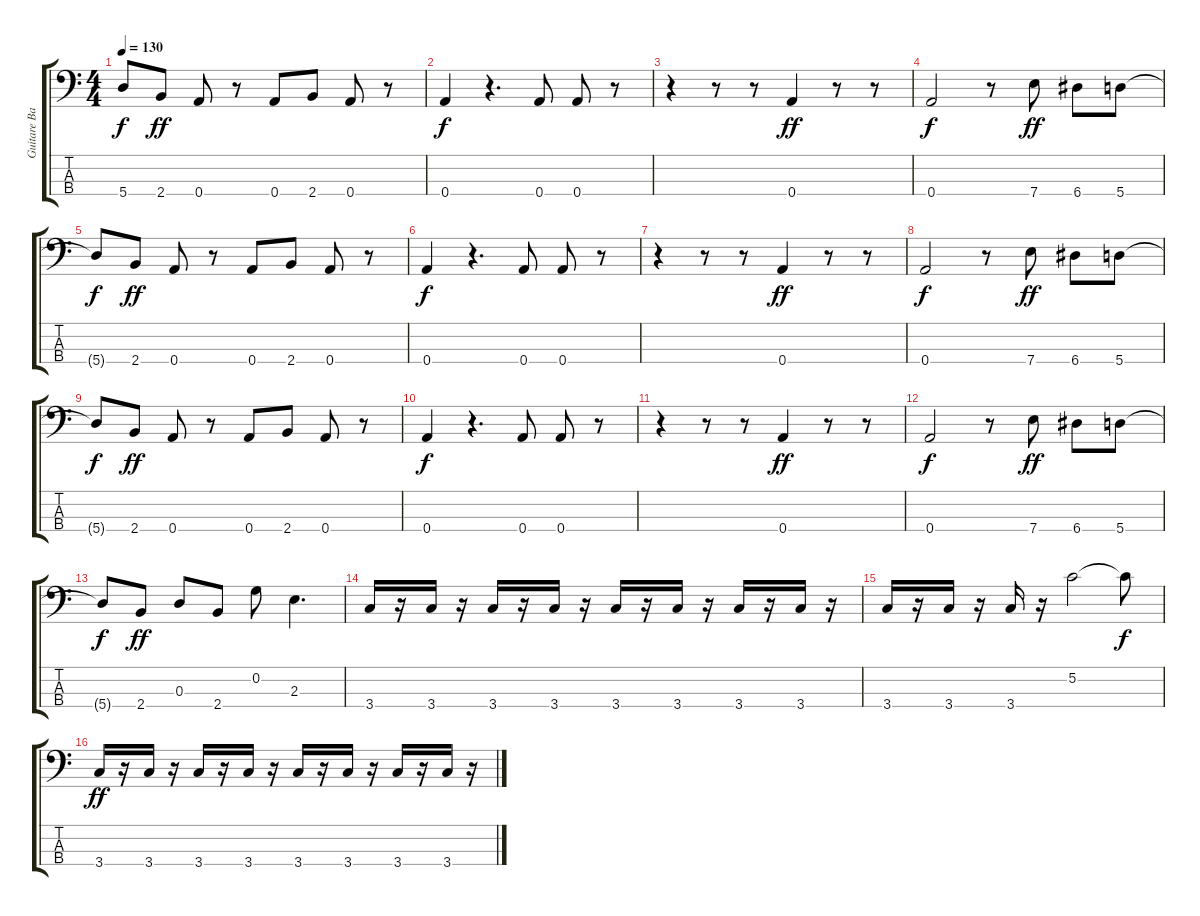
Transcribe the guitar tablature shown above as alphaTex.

\track ("Guitare Basse" "Guitare Ba") {instrument electricbassfinger}
\staff {score tabs}
\tuning (C-1 G2 D2 A1) {hide}
\ts (4 4)
\tempo 130
\clef f4
\ks c
5.4{t}.8{dy f} 2.4.8{dy ff} 0.4.8 r.8 0.4.8 2.4.8 0.4.8 r.8 |
0.4.4{dy f} r.4{d} 0.4.8 0.4.8 r.8 |
r.4 r.8 r.8 0.4.4{dy ff} r.8 r.8 |
0.4.2{dy f} r.8 7.4.8{dy ff} 6.4.8 5.4.8 |
5.4{t}.8{dy f} 2.4.8{dy ff} 0.4.8 r.8 0.4.8 2.4.8 0.4.8 r.8 |
0.4.4{dy f} r.4{d} 0.4.8 0.4.8 r.8 |
r.4 r.8 r.8 0.4.4{dy ff} r.8 r.8 |
0.4.2{dy f} r.8 7.4.8{dy ff} 6.4.8 5.4.8 |
5.4{t}.8{dy f} 2.4.8{dy ff} 0.4.8 r.8 0.4.8 2.4.8 0.4.8 r.8 |
0.4.4{dy f} r.4{d} 0.4.8 0.4.8 r.8 |
r.4 r.8 r.8 0.4.4{dy ff} r.8 r.8 |
0.4.2{dy f} r.8 7.4.8{dy ff} 6.4.8 5.4.8 |
5.4{t}.8{dy f} 2.4.8{dy ff} 0.3.8 2.4.8 0.2.8 2.3.4{d} |
3.4.16 r.16 3.4.16 r.16 3.4.16 r.16 3.4.16 r.16 3.4.16 r.16 3.4.16 r.16 3.4.16 r.16 3.4.16 r.16 |
3.4.16 r.16 3.4.16 r.16 3.4.16 r.16 5.2.2 5.2{t}.8{dy f} |
3.4.16{dy ff} r.16 3.4.16 r.16 3.4.16 r.16 3.4.16 r.16 3.4.16 r.16 3.4.16 r.16 3.4.16 r.16 3.4.16 r.16
